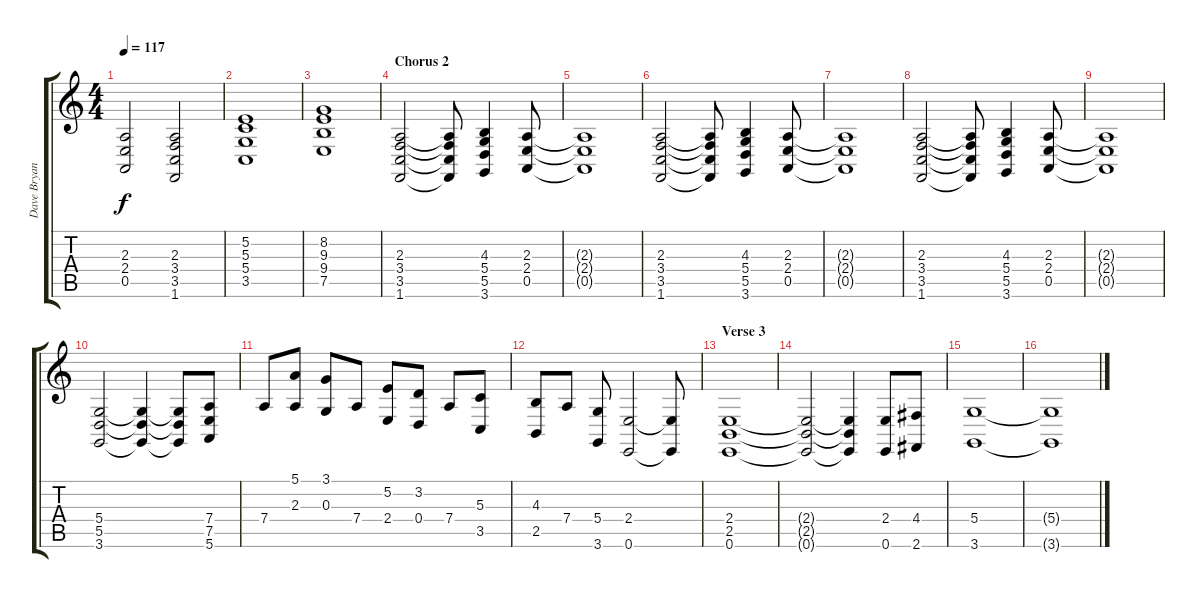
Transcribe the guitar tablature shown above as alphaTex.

\track ("Dave Bryan" "Dave Bryan") {instrument stringensemble1}
\staff {score tabs}
\tuning (E4 B3 G3 D3 A2 E2) {hide}
\ts (4 4)
\tempo 117
\clef g2
\ks c
(2.3 2.4 0.5).2{dy f} (2.3 3.4 3.5 1.6).2 |
(5.2 5.3 5.4 3.5).1 |
(8.2 9.3 9.4 7.5).1 |
\section ("" "Chorus 2")
(2.3 3.4 3.5 1.6).2 (2.3{t} 3.4{t} 3.5{t} 1.6{t}).8 (4.3 5.4 5.5 3.6).4 (2.3 2.4 0.5).8 |
(2.3{t} 2.4{t} 0.5{t}).1 |
(2.3 3.4 3.5 1.6).2 (2.3{t} 3.4{t} 3.5{t} 1.6{t}).8 (4.3 5.4 5.5 3.6).4 (2.3 2.4 0.5).8 |
(2.3{t} 2.4{t} 0.5{t}).1 |
(2.3 3.4 3.5 1.6).2 (2.3{t} 3.4{t} 3.5{t} 1.6{t}).8 (4.3 5.4 5.5 3.6).4 (2.3 2.4 0.5).8 |
(2.3{t} 2.4{t} 0.5{t}).1 |
(5.4 5.5 3.6).2 (5.4{t} 5.5{t} 3.6{t}).4 (5.4{t} 5.5{t} 3.6{t}).8 (7.4 7.5 5.6).8 |
7.4.8{instrument sitar} (5.1 2.3).8 (3.1 0.3).8 7.4.8 (5.2 2.4).8 (3.2 0.4).8 7.4.8 (5.3 3.5).8 |
(4.3 2.5).8 7.4.8 (5.4 3.6).8 (2.4 0.6).2 (2.4{t} 0.6{t}).8 |
\section ("" "Verse 3")
(2.4 2.5 0.6).1{instrument stringensemble1} |
(2.4{t} 2.5{t} 0.6{t}).2 (2.4{t} 2.5{t} 0.6{t}).4 (2.4 0.6).8 (4.4 2.6).8 |
(5.4 3.6).1 |
(5.4{t} 3.6{t}).1
